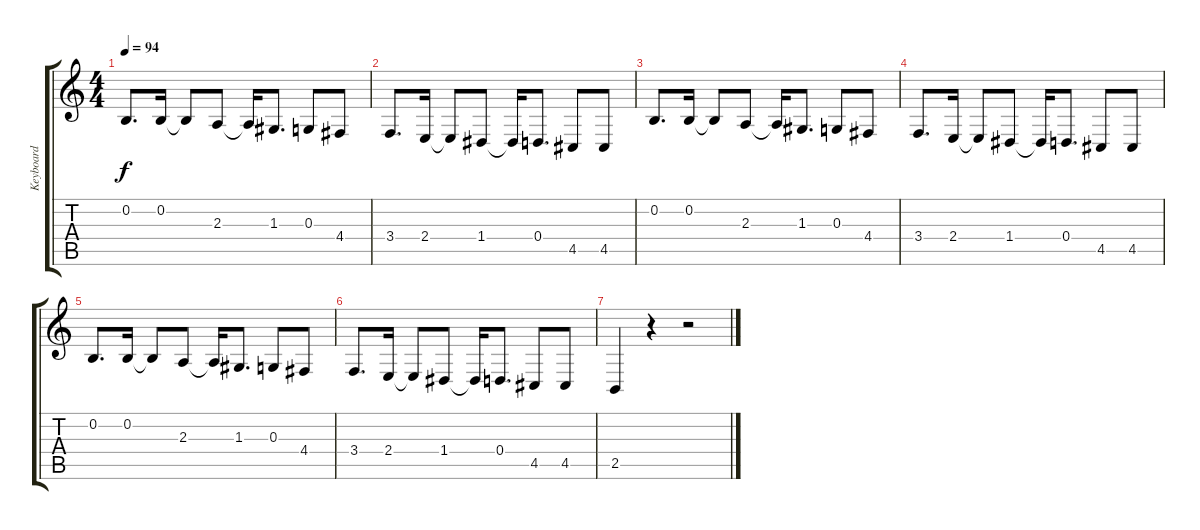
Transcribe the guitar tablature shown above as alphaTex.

\track ("Keyboard" "Keyboard") {instrument lead5charang}
\staff {score tabs}
\tuning (E4 B3 G3 D3 A2 E2) {hide}
\ts (4 4)
\tempo 94
\clef g2
\ks c
0.2.8{d dy f} 0.2.16 0.2{t}.8 2.3.8 2.3{t}.16 1.3.8{d} 0.3.8 4.4.8 |
3.4.8{d} 2.4.16 2.4{t}.8 1.4.8 1.4{t}.16 0.4.8{d} 4.5.8 4.5.8 |
0.2.8{d} 0.2.16 0.2{t}.8 2.3.8 2.3{t}.16 1.3.8{d} 0.3.8 4.4.8 |
3.4.8{d} 2.4.16 2.4{t}.8 1.4.8 1.4{t}.16 0.4.8{d} 4.5.8 4.5.8 |
0.2.8{d} 0.2.16 0.2{t}.8 2.3.8 2.3{t}.16 1.3.8{d} 0.3.8 4.4.8 |
3.4.8{d} 2.4.16 2.4{t}.8 1.4.8 1.4{t}.16 0.4.8{d} 4.5.8 4.5.8 |
2.5.4 r.4 r.2
